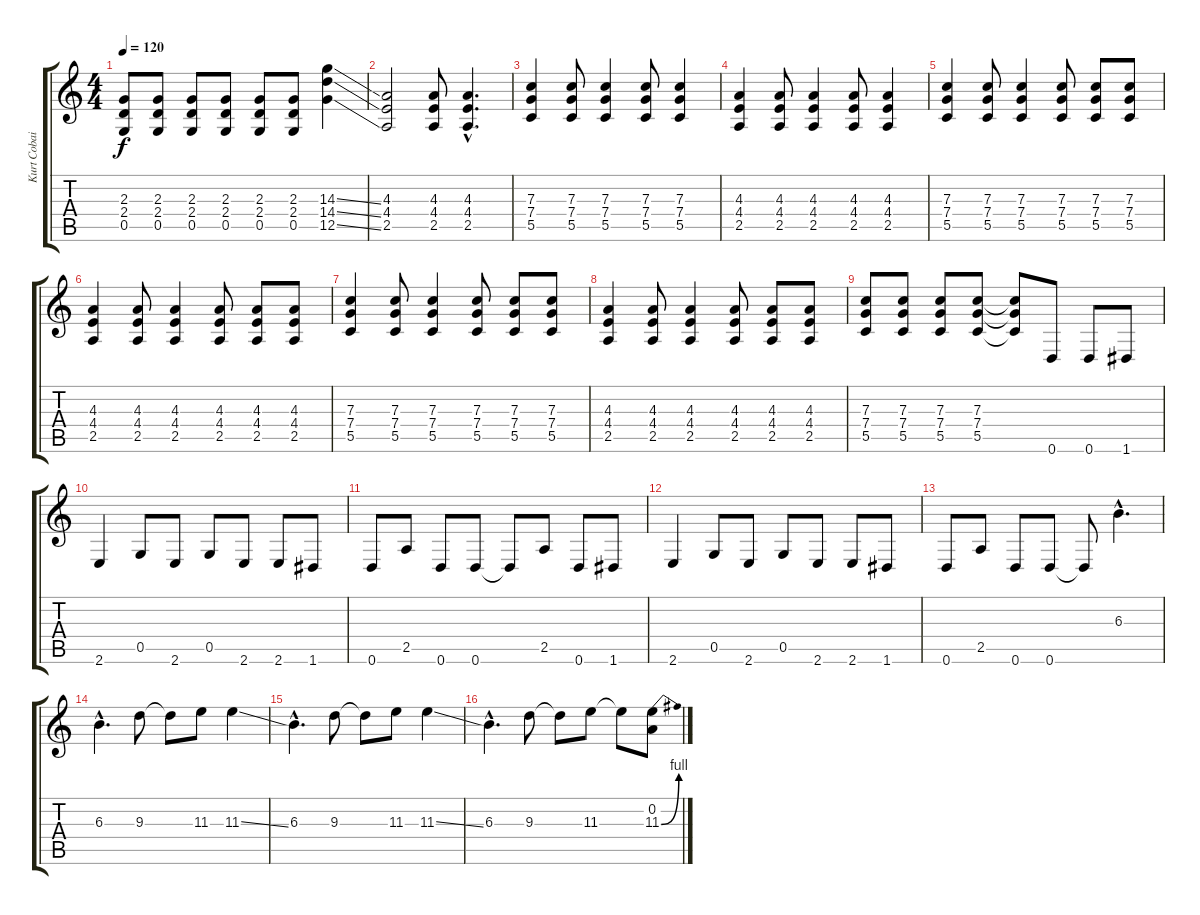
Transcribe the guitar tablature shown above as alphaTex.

\track ("Kurt Cobain : Guitar" "Kurt Cobai") {instrument electricguitarclean}
\staff {score tabs}
\tuning (D4 A3 F3 C3 G2 D2) {hide}
\ts (4 4)
\tempo 120
\clef g2
\ks c
(2.3 2.4 0.5).8{dy f} (2.3 2.4 0.5).8 (2.3 2.4 0.5).8 (2.3 2.4 0.5).8 (2.3 2.4 0.5).8 (2.3 2.4 0.5).8 (14.3{ss} 14.4{ss} 12.5{ss}).4{volume 14 balance 12 instrument distortionguitar} |
(4.3 4.4 2.5).2 (4.3 4.4 2.5).8 (4.3{hac} 4.4{hac} 2.5{hac}).4{d} |
(7.3 7.4 5.5).4 (7.3 7.4 5.5).8 (7.3 7.4 5.5).4 (7.3 7.4 5.5).8 (7.3 7.4 5.5).4 |
(4.3 4.4 2.5).4 (4.3 4.4 2.5).8 (4.3 4.4 2.5).4 (4.3 4.4 2.5).8 (4.3 4.4 2.5).4 |
(7.3 7.4 5.5).4 (7.3 7.4 5.5).8 (7.3 7.4 5.5).4 (7.3 7.4 5.5).8 (7.3 7.4 5.5).8 (7.3 7.4 5.5).8 |
(4.3 4.4 2.5).4 (4.3 4.4 2.5).8 (4.3 4.4 2.5).4 (4.3 4.4 2.5).8 (4.3 4.4 2.5).8 (4.3 4.4 2.5).8 |
(7.3 7.4 5.5).4 (7.3 7.4 5.5).8 (7.3 7.4 5.5).4 (7.3 7.4 5.5).8 (7.3 7.4 5.5).8 (7.3 7.4 5.5).8 |
(4.3 4.4 2.5).4 (4.3 4.4 2.5).8 (4.3 4.4 2.5).4 (4.3 4.4 2.5).8 (4.3 4.4 2.5).8 (4.3 4.4 2.5).8 |
(7.3 7.4 5.5).8 (7.3 7.4 5.5).8 (7.3 7.4 5.5).8 (7.3 7.4 5.5).8 (7.3{t} 7.4{t} 5.5{t}).8 0.6.8{volume 12 balance 12 instrument electricguitarclean} 0.6.8 1.6.8 |
2.6.4 0.5.8 2.6.8 0.5.8 2.6.8 2.6.8 1.6.8 |
0.6.8 2.5.8 0.6.8 0.6.8 0.6{t}.8 2.5.8 0.6.8 1.6.8 |
2.6.4 0.5.8 2.6.8 0.5.8 2.6.8 2.6.8 1.6.8 |
0.6.8 2.5.8 0.6.8 0.6.8 0.6{t}.8 6.3{hac}.4{d volume 14 balance 8 instrument distortionguitar} |
6.3{hac}.4{d} 9.3.8 9.3{t}.8 11.3.8 11.3{ss}.4 |
6.3{hac}.4{d} 9.3.8 9.3{t}.8 11.3.8 11.3{ss}.4 |
6.3{hac}.4{d} 9.3.8 9.3{t}.8 11.3.8 11.3{t}.8 (0.2 11.3{be (bend 0 0 60 4)}).8
